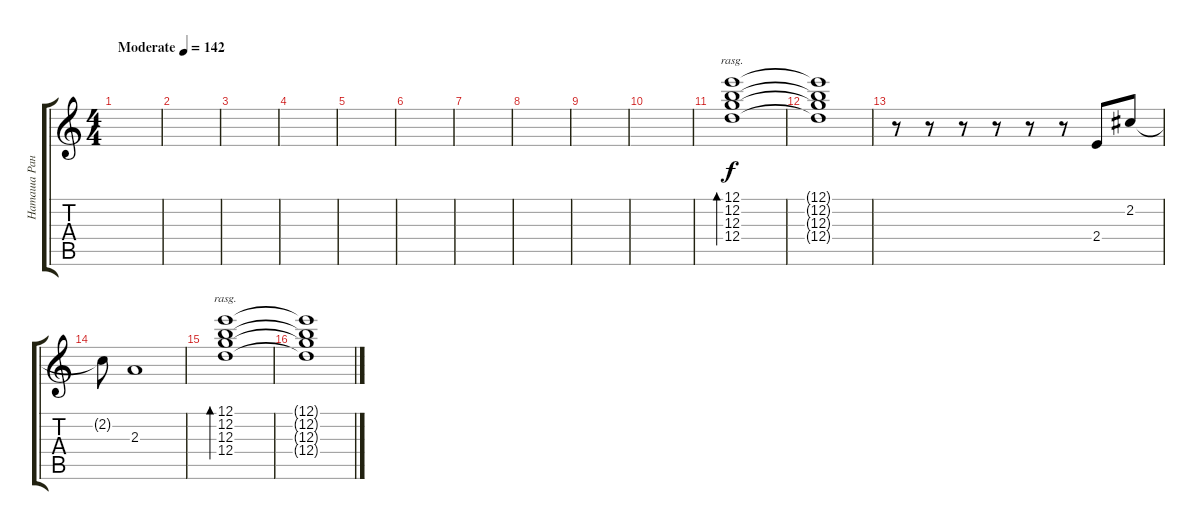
\track ("Наташа Ранетка" "Наташа Ран") {instrument electricguitarclean}
\staff {score tabs}
\tuning (E4 B3 G3 D3 A2 E2) {hide}
\ts (4 4)
\tempo (142 "Moderate")
\clef g2
\ks c
|
|
|
|
|
|
|
|
|
|
(12.1 12.2 12.3 12.4).1{bd 480 rasg ii instrument electricguitarclean} |
(12.1{t} 12.2{t} 12.3{t} 12.4{t}).1 |
r.8 r.8 r.8 r.8 r.8 r.8 2.4.8 2.2.8 |
2.2{t}.8 2.3.1 |
(12.1 12.2 12.3 12.4).1{bd 480 rasg ii} |
(12.1{t} 12.2{t} 12.3{t} 12.4{t}).1
